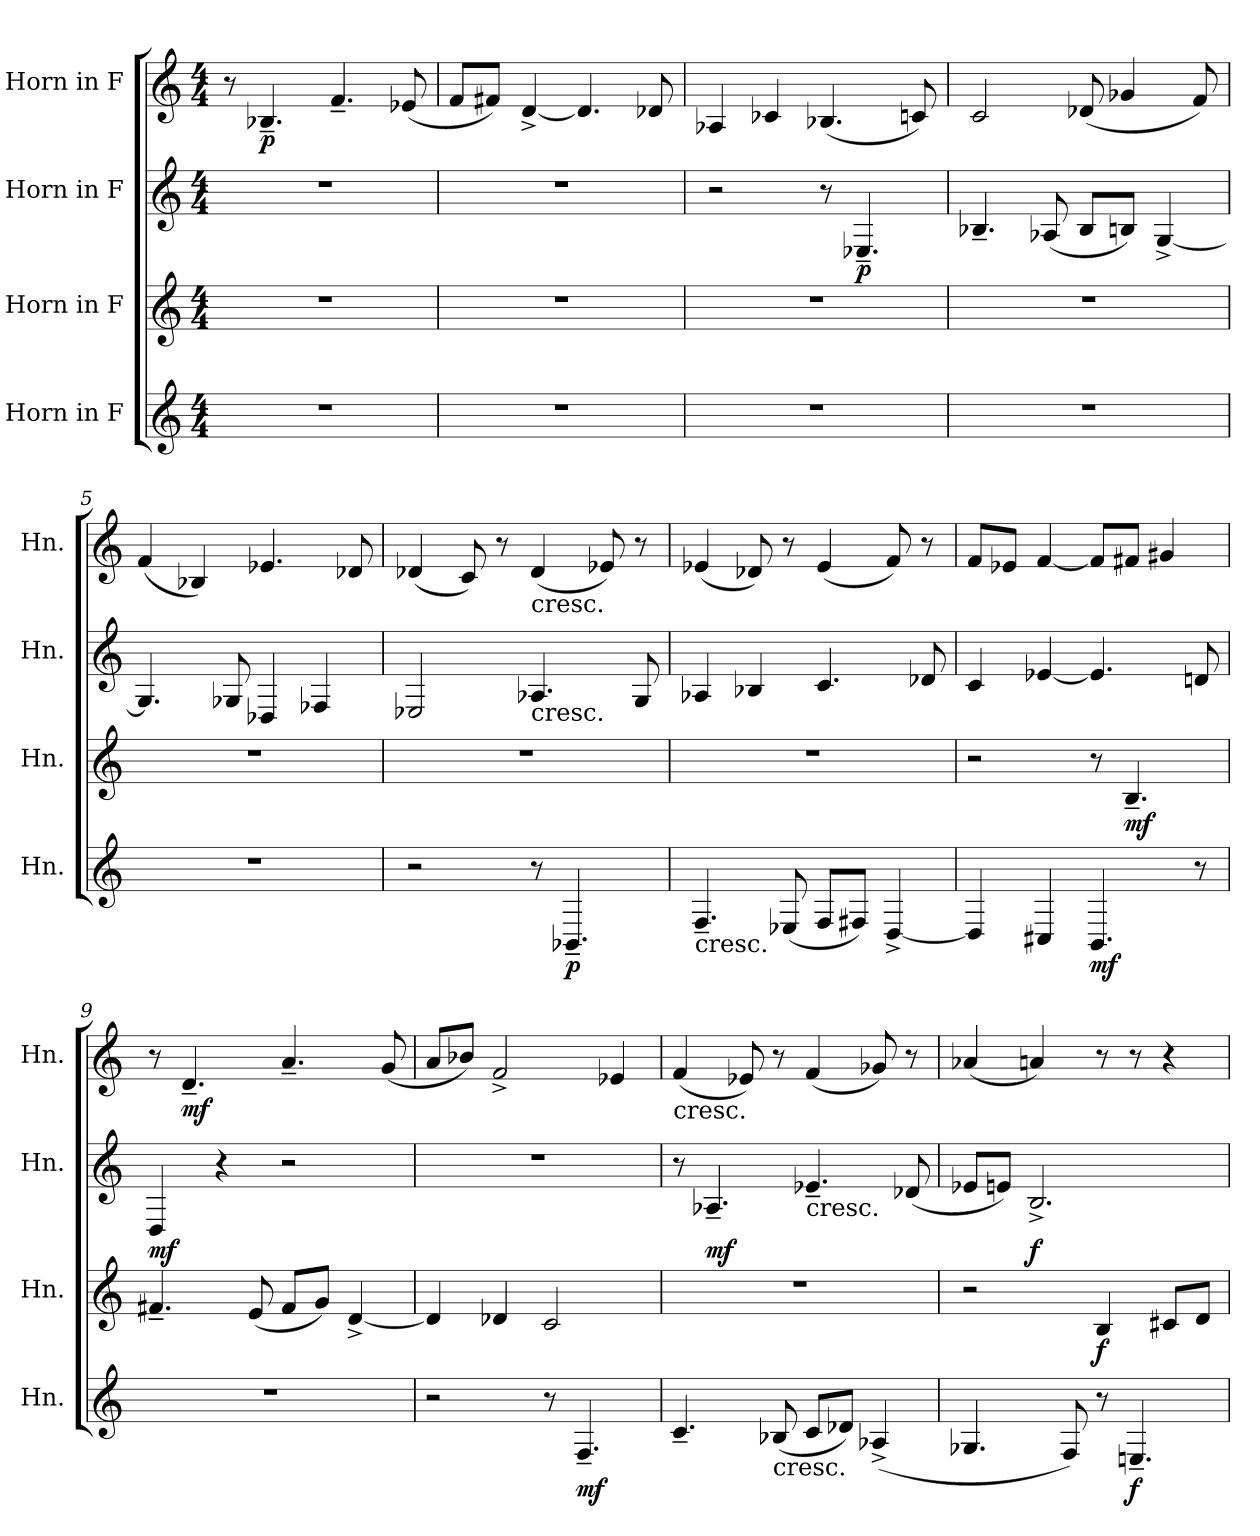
**kern	**dynam	**kern	**dynam	**kern	**dynam	**kern	**dynam
*part4	*part4	*part3	*part3	*part2	*part2	*part1	*part1
*staff4	*staff4	*staff3	*staff3	*staff2	*staff2	*staff1	*staff1
*I"Horn in F	*	*I"Horn in F	*	*I"Horn in F	*	*I"Horn in F	*
*I'Hn.	*	*I'Hn.	*	*I'Hn.	*	*I'Hn.	*
*clefG2	*	*clefG2	*	*clefG2	*	*clefG2	*
*k[]	*	*k[]	*	*k[]	*	*k[]	*
*M4/4	*	*M4/4	*	*M4/4	*	*M4/4	*
*MM121	*	*MM121	*	*MM121	*	*MM121	*
=1	=1	=1	=1	=1	=1	=1	=1
1r	.	1r	.	1r	.	8r	.
.	.	.	.	.	.	4.B-X~	p
.	.	.	.	.	.	4.f~	.
.	.	.	.	.	.	(8e-X	.
=2	=2	=2	=2	=2	=2	=2	=2
1r	.	1r	.	1r	.	8fL	.
.	.	.	.	.	.	8f#XJ)	.
.	.	.	.	.	.	[4d^	.
.	.	.	.	.	.	4.d]	.
.	.	.	.	.	.	8d-X	.
=3	=3	=3	=3	=3	=3	=3	=3
1r	.	1r	.	2r	.	4A-X	.
.	.	.	.	.	.	4c-X	.
.	.	.	.	8r	.	(4.B-X	.
.	.	.	.	4.E-X~	p	.	.
.	.	.	.	.	.	8cn)	.
=4	=4	=4	=4	=4	=4	=4	=4
1r	.	1r	.	4.B-X~	.	2c	.
.	.	.	.	(8A-X	.	.	.
.	.	.	.	8B-L	.	(8d-X	.
.	.	.	.	8BnJ)	.	4g-X	.
.	.	.	.	[4G^	.	.	.
.	.	.	.	.	.	8f)	.
=5	=5	=5	=5	=5	=5	=5	=5
1r	.	1r	.	4.G]	.	(4f	.
.	.	.	.	.	.	4B-X)	.
.	.	.	.	8G-X	.	.	.
.	.	.	.	4D-X	.	4.e-X	.
.	.	.	.	4F-X	.	.	.
.	.	.	.	.	.	8d-X	.
=6	=6	=6	=6	=6	=6	=6	=6
2r	.	1r	.	2E-X	.	(4d-X	.
.	.	.	.	.	.	8c)	.
.	.	.	.	.	.	8r	.
!	!	!	!	!	!	!LO:TX:b:t=cresc.	!
!	!	!	!	!LO:TX:b:t=cresc.	!	!	!
8r	.	.	.	4.A-X	.	(4d-	.
4.BB-X~	p	.	.	.	.	.	.
.	.	.	.	.	.	8e-X)	.
.	.	.	.	8G	.	8r	.
=7	=7	=7	=7	=7	=7	=7	=7
!LO:TX:b:t=cresc.	!	!	!	!	!	!	!
4.F~	.	1r	.	4A-X	.	(4e-X	.
.	.	.	.	4B-X	.	8d-X)	.
(8E-X	.	.	.	.	.	8r	.
8FL	.	.	.	4.c	.	(4e-	.
8F#XJ)	.	.	.	.	.	.	.
[4D^	.	.	.	.	.	8f)	.
.	.	.	.	8d-X	.	8r	.
=8	=8	=8	=8	=8	=8	=8	=8
4D]	.	2r	.	4c	.	8fL	.
.	.	.	.	.	.	8e-XJ	.
4C#X	.	.	.	[4e-X	.	[4f	.
4.BB	mf	8r	.	4.e-]	.	8fL]	.
.	.	4.B~	mf	.	.	8f#XJ	.
.	.	.	.	.	.	4g#X	.
8r	.	.	.	8dn	.	.	.
=9	=9	=9	=9	=9	=9	=9	=9
1r	.	4.f#X~	.	4D	mf	8r	.
.	.	.	.	.	.	4.d~	mf
.	.	.	.	4r	.	.	.
.	.	(8e	.	.	.	.	.
.	.	8f#L	.	2r	.	4.a~	.
.	.	8gJ)	.	.	.	.	.
.	.	[4d^	.	.	.	.	.
.	.	.	.	.	.	(8g	.
=10	=10	=10	=10	=10	=10	=10	=10
2r	.	4d]	.	1r	.	8aL	.
.	.	.	.	.	.	8b-XJ)	.
.	.	4d-X	.	.	.	2f^	.
8r	.	2c	.	.	.	.	.
4.F~	mf	.	.	.	.	.	.
.	.	.	.	.	.	4e-X	.
=11	=11	=11	=11	=11	=11	=11	=11
!	!	!	!	!	!	!LO:TX:b:t=cresc.	!
4.c~	.	1r	.	8r	.	(4f	.
.	.	.	.	4.A-X~	mf	.	.
.	.	.	.	.	.	8e-X)	.
!LO:TX:b:t=cresc.	!	!	!	!	!	!	!
(8B-X	.	.	.	.	.	8r	.
!	!	!	!	!LO:TX:b:t=cresc.	!	!	!
8cL	.	.	.	4.e-X~	.	(4f	.
8d-XJ)	.	.	.	.	.	.	.
(4A-X^	.	.	.	.	.	8g-X)	.
.	.	.	.	(8d-X	.	8r	.
=12	=12	=12	=12	=12	=12	=12	=12
4.G-X	.	2r	.	8e-XL	.	(4a-X	.
.	.	.	.	8enJ)	.	.	.
.	.	.	.	2.B^	f	4an)	.
8F)	.	.	.	.	.	.	.
8r	.	4B	f	.	.	8r	.
4.En~	f	.	.	.	.	8r	.
.	.	8c#XL	.	.	.	4r	.
.	.	8dJ	.	.	.	.	.
=	=	=	=	=	=	=	=
*-	*-	*-	*-	*-	*-	*-	*-
